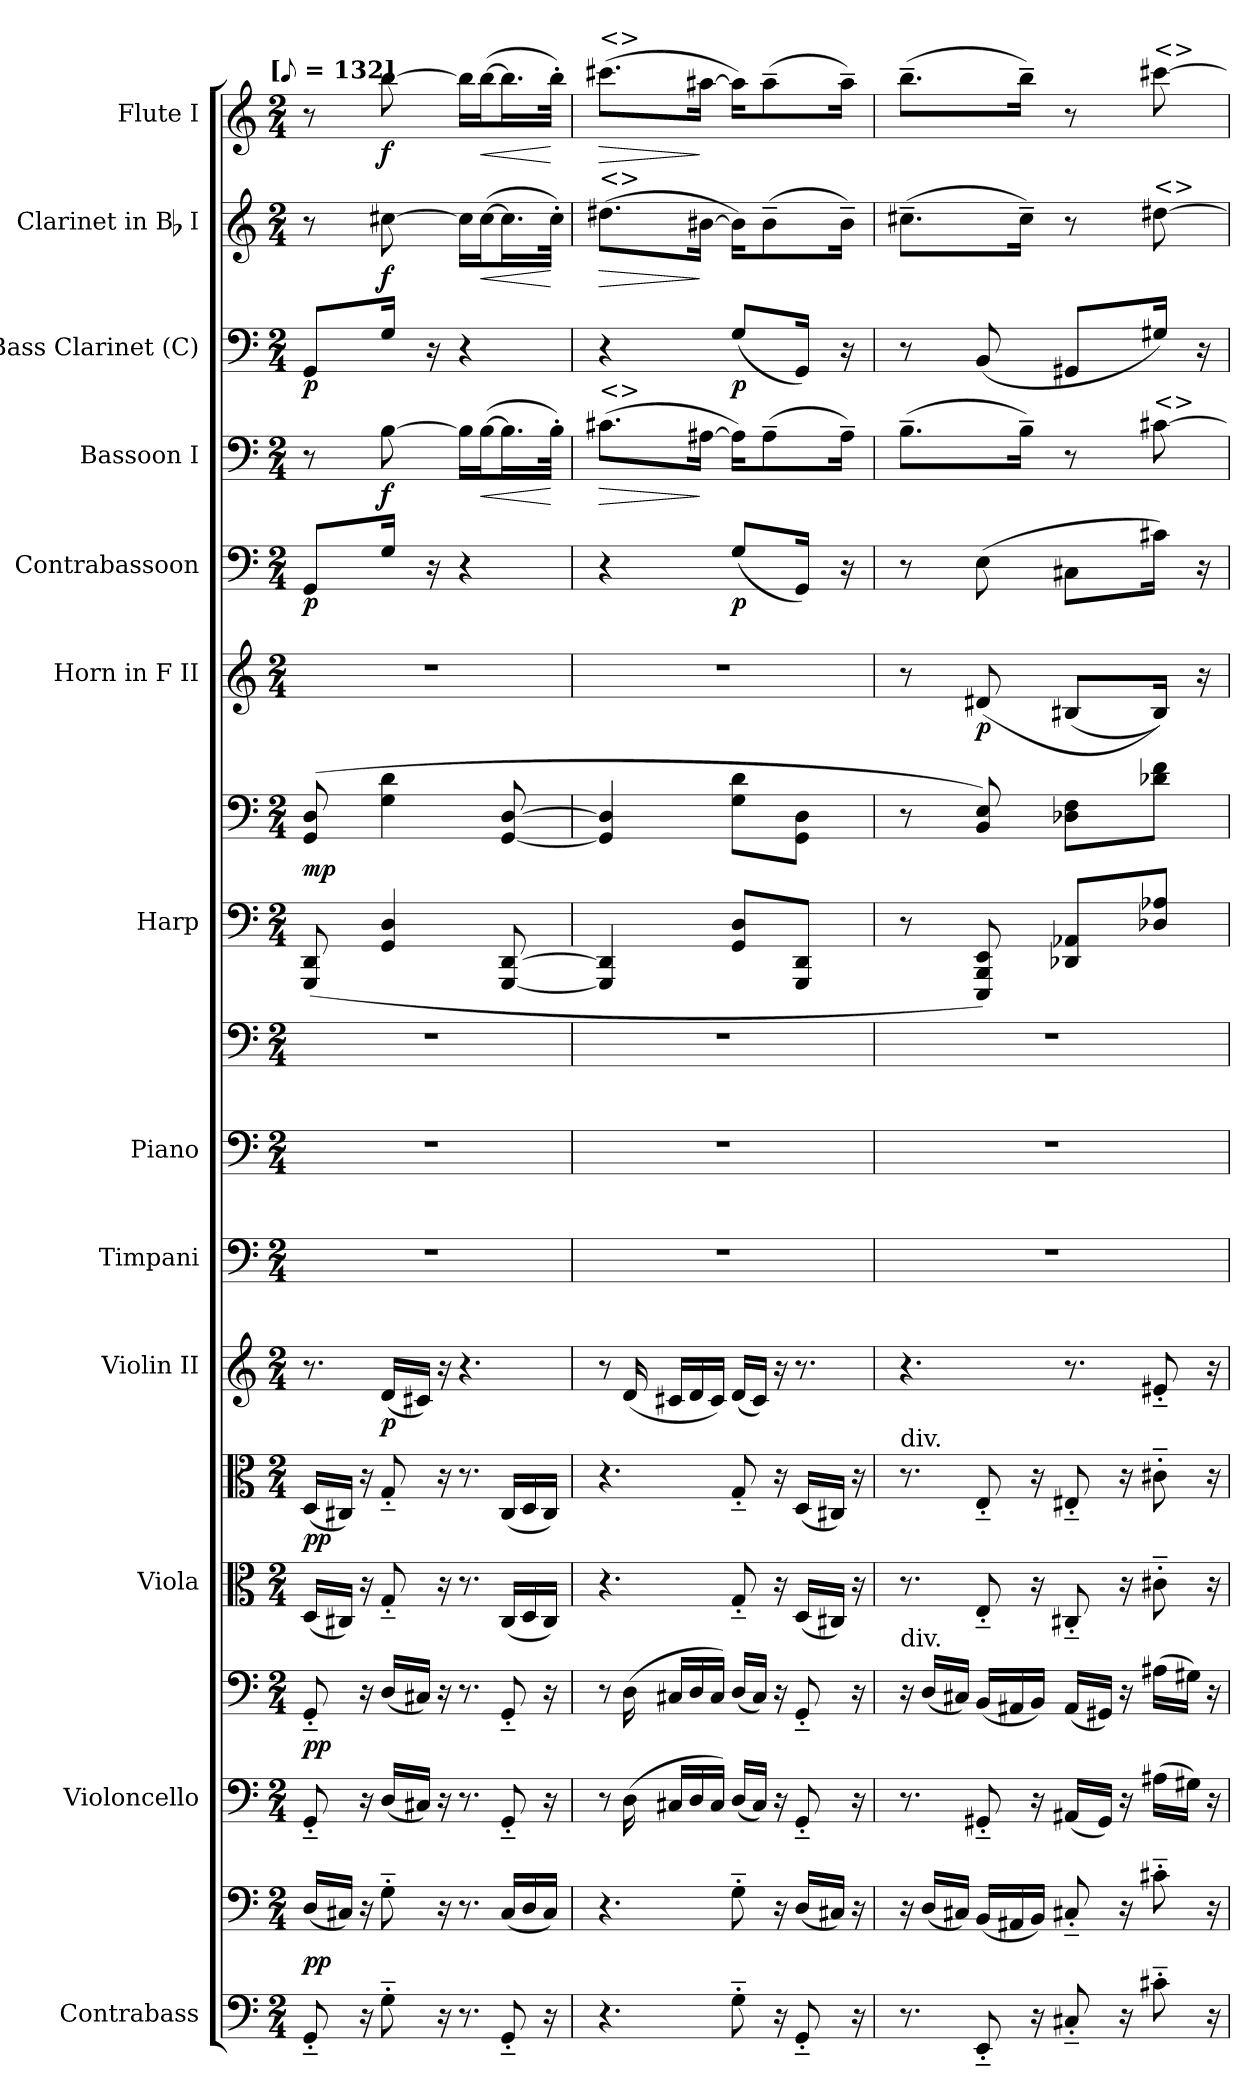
**kern	**kern	**dynam	**kern	**kern	**dynam	**kern	**kern	**dynam	**kern	**dynam	**kern	**kern	**kern	**kern	**kern	**dynam	**kern	**dynam	**kern	**dynam	**kern	**dynam	**kern	**dynam	**kern	**dynam	**kern	**dynam
*part13	*part13	*part13	*part12	*part12	*part12	*part11	*part11	*part11	*part10	*part10	*part9	*part8	*part8	*part7	*part7	*part7	*part6	*part6	*part5	*part5	*part4	*part4	*part3	*part3	*part2	*part2	*part1	*part1
*staff18	*staff17	*staff17/18	*staff16	*staff15	*staff15/16	*staff14	*staff13	*staff13/14	*staff12	*staff12	*staff11	*staff10	*staff9	*staff8	*staff7	*staff7/8	*staff6	*staff6	*staff5	*staff5	*staff4	*staff4	*staff3	*staff3	*staff2	*staff2	*staff1	*staff1
*I"Contrabass	*	*	*I"Violoncello	*	*	*I"Viola	*	*	*I"Violin II	*	*I"Timpani	*I"Piano	*	*I"Harp	*	*	*I"Horn in F II	*	*I"Contrabassoon	*	*I"Bassoon I	*	*I"Bass Clarinet (C)	*	*I"Clarinet in Bb I	*	*I"Flute I	*
*I'Cb	*	*	*I'Vc	*	*	*I'Vla	*	*	*I'Vln. II	*	*I'Timp.	*I'Pno	*	*I'Hp	*	*	*I'Hn.	*	*I'Cbsn.	*	*I'Bsn.	*	*I'B. Cl.	*	*I'Cl.	*	*I'Fl.	*
*clefF4	*clefF4	*	*clefF4	*clefF4	*	*clefC3	*clefC3	*	*clefG2	*	*clefF4	*clefF4	*clefF4	*clefF4	*clefF4	*	*clefG2	*	*clefF4	*	*clefF4	*	*clefF4	*	*clefG2	*	*clefG2	*
*ITrd7c12	*ITrd7c12	*	*	*	*	*	*	*	*	*	*	*	*	*	*	*	*ITrd4c7	*	*ITrd7c12	*	*	*	*	*	*ITrd1c2	*	*	*
*k[]	*k[]	*	*k[]	*k[]	*	*k[]	*k[]	*	*k[]	*	*k[]	*k[]	*k[]	*k[]	*k[]	*	*k[b-]	*	*k[]	*	*k[]	*	*	*	*k[b-e-]	*	*k[]	*
!!LO:TX:omd:t=[[8th] = 132]
*M2/4	*M2/4	*	*M2/4	*M2/4	*	*M2/4	*M2/4	*	*M2/4	*	*M2/4	*M2/4	*M2/4	*M2/4	*M2/4	*	*M2/4	*	*M2/4	*	*M2/4	*	*M2/4	*	*M2/4	*	*M2/4	*
*MM66	*MM66	*	*MM66	*MM66	*	*MM66	*MM66	*	*MM66	*	*MM66	*MM66	*MM66	*MM66	*MM66	*	*MM66	*	*MM66	*	*MM66	*	*MM66	*	*MM66	*	*MM66	*
*Xtuplet	*Xtuplet	*	*Xtuplet	*Xtuplet	*	*Xtuplet	*Xtuplet	*	*Xtuplet	*	*	*	*	*	*	*	*	*	*	*	*	*	*	*	*	*	*	*
=1	=1	=1	=1	=1	=1	=1	=1	=1	=1	=1	=1	=1	=1	=1	=1	=1	=1	=1	=1	=1	=1	=1	=1	=1	=1	=1	=1	=1
12GGG'~	(24DDLL	p p	12GG'~	12GG'~	p p	(24DLL	(24DLL	p p	12.r	.	2r	2r	2r	(8GGG 8DD	(8GG 8D	mp	2r	.	8GGGL	p	8r	.	8GGL	p	8r	.	8r	.
.	24CC#XJJ)	.	.	.	.	24C#XJJ)	24C#XJJ)	.	.	.	.	.	.	.	.	.	.	.	.	.	.	.	.	.	.	.	.	.
24r	24r	.	24r	24r	.	24r	24r	.	.	.	.	.	.	.	.	.	.	.	.	.	.	.	.	.	.	.	.	.
12GG'~	12GG'~	.	(24DLL	(24DLL	.	12G'~	12G'~	.	(24dLL	p	.	.	.	4GG 4D	4G 4d	.	.	.	16GGiJk	.	[8B	f	16GiJk	.	[8bn	f	[8bb	f
.	.	.	24C#XJJ)	24C#XJJ)	.	.	.	.	24c#XJJ)	.	.	.	.	.	.	.	.	.	.	.	.	.	.	.	.	.	.	.
.	.	.	.	.	.	.	.	.	.	.	.	.	.	.	.	.	.	.	16r	.	.	.	16r	.	.	.	.	.
24r	24r	.	24r	24r	.	24r	24r	.	24r	.	.	.	.	.	.	.	.	.	.	.	.	.	.	.	.	.	.	.
12.r	12.r	.	12.r	12.r	.	12.r	12.r	.	6.r	.	.	.	.	.	.	.	.	.	4r	.	16BLL]	.	4r	.	16bLL]	.	16bbLL]	.
!	!	!	!	!	!	!	!	!	!	!	!	!	!	!	!	!	!	!	!	!	!	!LO:HP:b	!	!	!	!LO:HP:b	!	!LO:HP:b
.	.	.	.	.	.	.	.	.	.	.	.	.	.	.	.	.	.	.	.	.	([16BJ	<	.	.	([16bJ	<	([16bbJ	<
12GGG'~	(24CC#LL	.	12GG'~	12GG'~	.	(24C#LL	(24C#LL	.	.	.	.	.	.	[8GGG [8DD	[8GG [8D	.	.	.	.	.	16.BL]	.	.	.	16.bL]	.	16.bbL]	.
.	24DD	.	.	.	.	24D	24D	.	.	.	.	.	.	.	.	.	.	.	.	.	.	.	.	.	.	.	.	.
24r	24CC#JJ)	.	24r	24r	.	24C#JJ)	24C#JJ)	.	.	.	.	.	.	.	.	.	.	.	.	.	.	.	.	.	.	.	.	.
.	.	.	.	.	.	.	.	.	.	.	.	.	.	.	.	.	.	.	.	.	32B'JJk)	[	.	.	32b'JJk)	[	32bb'JJk)	[
=2	=2	=2	=2	=2	=2	=2	=2	=2	=2	=2	=2	=2	=2	=2	=2	=2	=2	=2	=2	=2	=2	=2	=2	=2	=2	=2	=2	=2
!	!	!	!	!	!	!	!	!	!	!	!	!	!	!	!	!	!	!	!	!	!	!	!	!	!	!	!LO:TX:a:t=<>	!
!	!	!	!	!	!	!	!	!	!	!	!	!	!	!	!	!	!	!	!	!	!	!	!	!	!LO:TX:a:t=<>	!	!	!
!	!	!	!	!	!	!	!	!	!	!	!	!	!	!	!	!	!	!	!	!	!LO:TX:a:t=<>	!	!	!	!	!	!	!
!	!	!	!	!	!	!	!	!	!	!	!	!	!	!	!	!	!	!	!	!	!	!LO:HP:b	!	!	!	!LO:HP:b	!	!LO:HP:b
6.r	6.r	.	12r	12r	.	6.r	6.r	.	12r	.	2r	2r	2r	4GGG] 4DD]	4GG] 4D]	.	2r	.	4r	.	(8.c#XL	>	4r	.	(8.cc#XL	>	(8.ccc#XL	>
.	.	.	(24D	(24D	.	.	.	.	(24d	.	.	.	.	.	.	.	.	.	.	.	.	.	.	.	.	.	.	.
.	.	.	24C#XLL	24C#XLL	.	.	.	.	24c#XLL	.	.	.	.	.	.	.	.	.	.	.	.	.	.	.	.	.	.	.
.	.	.	24D	24D	.	.	.	.	24d	.	.	.	.	.	.	.	.	.	.	.	.	.	.	.	.	.	.	.
.	.	.	.	.	.	.	.	.	.	.	.	.	.	.	.	.	.	.	.	.	[16A#XJk	]	.	.	[16a#XJk	]	[16aa#XJk	]
.	.	.	24C#JJ)	24C#JJ)	.	.	.	.	24c#JJ)	.	.	.	.	.	.	.	.	.	.	.	.	.	.	.	.	.	.	.
12GG'~	12GG'~	.	(24DLL	(24DLL	.	12G'~	12G'~	.	(24dLL	.	.	.	.	8GG 8DL	8G 8dL	.	.	.	(8GGL	p	16A#KL])	.	(8GL	p	16a#KL])	.	16aa#KL])	.
.	.	.	24C#JJ)	24C#JJ)	.	.	.	.	24c#JJ)	.	.	.	.	.	.	.	.	.	.	.	.	.	.	.	.	.	.	.
.	.	.	.	.	.	.	.	.	.	.	.	.	.	.	.	.	.	.	.	.	(8A#~	.	.	.	(8a#~	.	(8aa#~	.
24r	24r	.	24r	24r	.	24r	24r	.	24r	.	.	.	.	.	.	.	.	.	.	.	.	.	.	.	.	.	.	.
12GGG'~	(24DDLL	.	12GG'~	12GG'~	.	(24DLL	(24DLL	.	12.r	.	.	.	.	8GGG 8DDJ	8GG 8DJ	.	.	.	16GGGJk)	.	.	.	16GGJk)	.	.	.	.	.
.	24CC#XJJ)	.	.	.	.	24C#XJJ)	24C#XJJ)	.	.	.	.	.	.	.	.	.	.	.	.	.	.	.	.	.	.	.	.	.
.	.	.	.	.	.	.	.	.	.	.	.	.	.	.	.	.	.	.	16r	.	16A#~Jk)	.	16r	.	16a#~Jk)	.	16aa#~Jk)	.
24r	24r	.	24r	24r	.	24r	24r	.	.	.	.	.	.	.	.	.	.	.	.	.	.	.	.	.	.	.	.	.
=3	=3	=3	=3	=3	=3	=3	=3	=3	=3	=3	=3	=3	=3	=3	=3	=3	=3	=3	=3	=3	=3	=3	=3	=3	=3	=3	=3	=3
!	!	!	!	!	!	!	!LO:TX:a:t=div.	!	!	!	!	!	!	!	!	!	!	!	!	!	!	!	!	!	!	!	!	!
!	!	!	!	!LO:TX:a:t=div.	!	!	!	!	!	!	!	!	!	!	!	!	!	!	!	!	!	!	!	!	!	!	!	!
12.r	24r	.	12.r	24r	.	12.r	12.r	.	6.r	.	2r	2r	2r	8r	8r	.	8r	.	8r	.	(8.B~L	.	8r	.	(8.bn~L	.	(8.bb~L	.
.	(24DDLL	.	.	(24DLL	.	.	.	.	.	.	.	.	.	.	.	.	.	.	.	.	.	.	.	.	.	.	.	.
.	24CC#XJJ)	.	.	24C#XJJ)	.	.	.	.	.	.	.	.	.	.	.	.	.	.	.	.	.	.	.	.	.	.	.	.
12EEE'~	(24BBBLL	.	12GG#X'~	(24BBLL	.	12E'~	12E'~	.	.	.	.	.	.	8EEE 8BBB 8EE)	8BB 8E)	.	(8G#X	p	(8EE	.	.	.	(8BB	.	.	.	.	.
.	24AAA#X	.	.	24AA#X	.	.	.	.	.	.	.	.	.	.	.	.	.	.	.	.	.	.	.	.	.	.	.	.
.	.	.	.	.	.	.	.	.	.	.	.	.	.	.	.	.	.	.	.	.	16B~Jk)	.	.	.	16b~Jk)	.	16bb~Jk)	.
24r	24BBBJJ)	.	24r	24BBJJ)	.	24r	24r	.	.	.	.	.	.	.	.	.	.	.	.	.	.	.	.	.	.	.	.	.
12CC#X'~	12CC#X'~	.	(24AA#XLL	(24AA#LL	.	12C#X'~	12E#X'~	.	12.r	.	.	.	.	8DD-X 8AA-XL	8D-X 8FL	.	(8E#XL	.	8CC#XL	.	8r	.	8GG#XL	.	8r	.	8r	.
.	.	.	24GG#JJ)	24GG#XJJ)	.	.	.	.	.	.	.	.	.	.	.	.	.	.	.	.	.	.	.	.	.	.	.	.
24r	24r	.	24r	24r	.	24r	24r	.	.	.	.	.	.	.	.	.	.	.	.	.	.	.	.	.	.	.	.	.
!	!	!	!	!	!	!	!	!	!	!	!	!	!	!	!	!	!	!	!	!	!	!	!	!	!	!	!LO:TX:a:t=<>	!
!	!	!	!	!	!	!	!	!	!	!	!	!	!	!	!	!	!	!	!	!	!	!	!	!	!LO:TX:a:t=<>	!	!	!
!	!	!	!	!	!	!	!	!	!	!	!	!	!	!	!	!	!	!	!	!	!LO:TX:a:t=<>	!	!	!	!	!	!	!
12C#X'~	12C#X'~	.	(24A#XLL	(24A#XLL	.	12c#X'~	12c#X'~	.	12e#X'~	.	.	.	.	8D-X 8A-XJ	8d-X 8fJ	.	16E#Jk))	.	16C#XJk)	.	[8c#X	.	16G#XJk)	.	[8cc#X	.	[8ccc#X	.
.	.	.	24G#XJJ)	24G#XJJ)	.	.	.	.	.	.	.	.	.	.	.	.	.	.	.	.	.	.	.	.	.	.	.	.
.	.	.	.	.	.	.	.	.	.	.	.	.	.	.	.	.	16r	.	16r	.	.	.	16r	.	.	.	.	.
24r	24r	.	24r	24r	.	24r	24r	.	24r	.	.	.	.	.	.	.	.	.	.	.	.	.	.	.	.	.	.	.
=	=	=	=	=	=	=	=	=	=	=	=	=	=	=	=	=	=	=	=	=	=	=	=	=	=	=	=	=
*-	*-	*-	*-	*-	*-	*-	*-	*-	*-	*-	*-	*-	*-	*-	*-	*-	*-	*-	*-	*-	*-	*-	*-	*-	*-	*-	*-	*-
